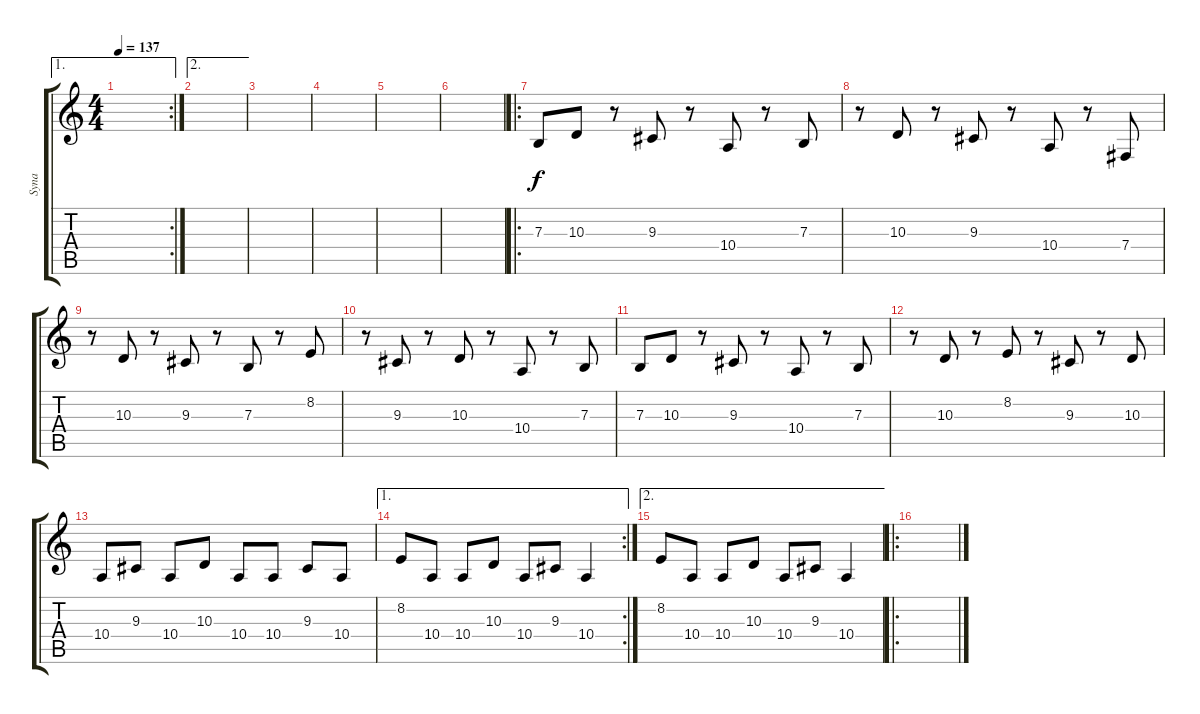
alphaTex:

\track ("Syna" "Syna") {instrument synthbrass1}
\staff {score tabs}
\tuning (Db4 Ab3 E3 B2 Gb2 B1) {hide}
\ae 1
\rc 2
\ts (4 4)
\tempo 137
\clef g2
\ks c
|
\ae 2
|
|
|
|
|
\ro
7.3.8 10.3.8 r.8 9.3.8 r.8 10.4.8 r.8 7.3.8 |
r.8 10.3.8 r.8 9.3.8 r.8 10.4.8 r.8 7.4.8 |
r.8 10.3.8 r.8 9.3.8 r.8 7.3.8 r.8 8.2.8 |
r.8 9.3.8 r.8 10.3.8 r.8 10.4.8 r.8 7.3.8 |
7.3.8 10.3.8 r.8 9.3.8 r.8 10.4.8 r.8 7.3.8 |
r.8 10.3.8 r.8 8.2.8 r.8 9.3.8 r.8 10.3.8 |
10.4.8 9.3.8 10.4.8 10.3.8 10.4.8 10.4.8 9.3.8 10.4.8 |
\ae 1
\rc 2
8.2.8 10.4.8 10.4.8 10.3.8 10.4.8 9.3.8 10.4.4 |
\ae 2
8.2.8 10.4.8 10.4.8 10.3.8 10.4.8 9.3.8 10.4.4 |
\ro
